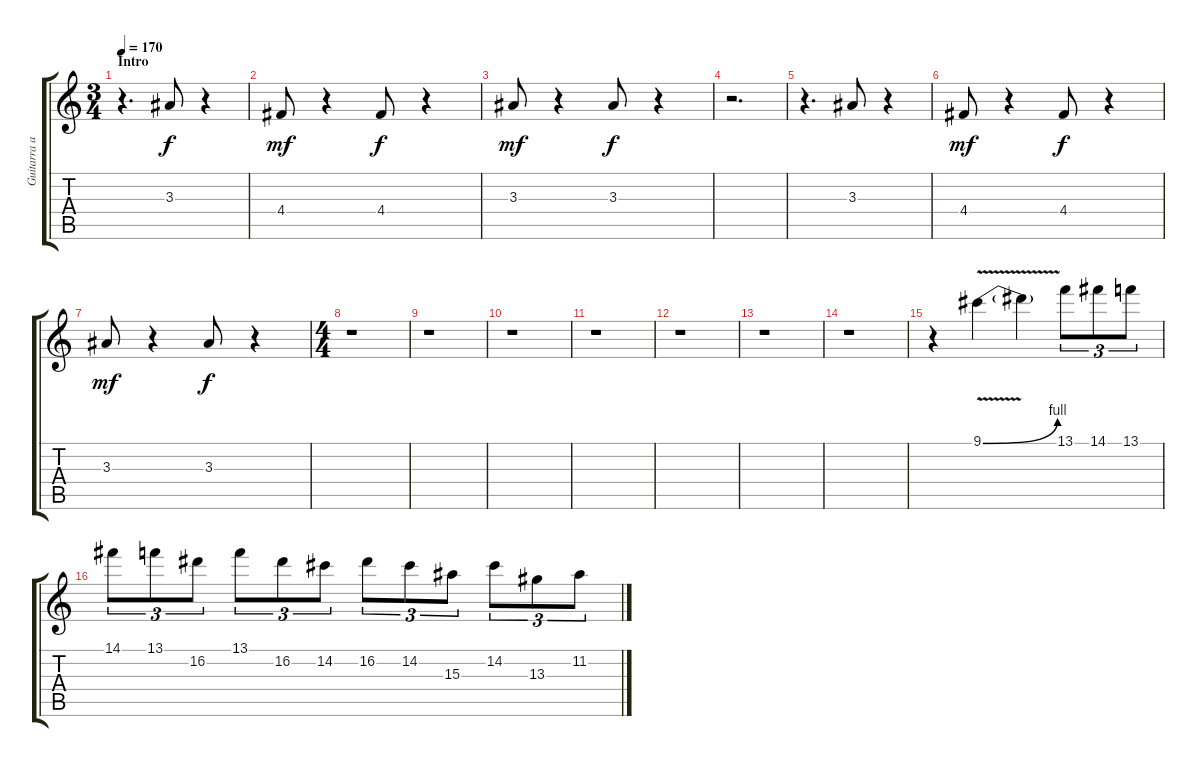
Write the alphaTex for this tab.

\track ("Guitarra adicional" "Guitarra a") {instrument distortionguitar}
\staff {score tabs}
\tuning (E4 B3 G3 D3 A2 D2) {hide}
\ts (3 4)
\section ("" "Intro")
\tempo 170
\clef g2
\ks c
r.4{d dy f instrument distortionguitar} 3.3.8 r.4 |
4.4.8{dy mf} r.4 4.4.8{dy f} r.4 |
3.3.8{dy mf} r.4 3.3.8{dy f} r.4 |
r.2{d} |
r.4{d} 3.3.8 r.4 |
4.4.8{dy mf} r.4 4.4.8{dy f} r.4 |
3.3.8{dy mf} r.4 3.3.8{dy f} r.4 |
\ts (4 4)
r.1 |
r.1 |
r.1 |
r.1 |
r.1 |
r.1 |
r.1 |
r.4 9.1{be (bend 0 0 60 4) v}.4 9.1{t}.4 13.1.8{tu (3 2)} 14.1.8{tu (3 2)} 13.1.8{tu (3 2)} |
14.1.8{tu (3 2)} 13.1.8{tu (3 2)} 16.2.8{tu (3 2)} 13.1.8{tu (3 2)} 16.2.8{tu (3 2)} 14.2.8{tu (3 2)} 16.2.8{tu (3 2)} 14.2.8{tu (3 2)} 15.3.8{tu (3 2)} 14.2.8{tu (3 2)} 13.3.8{tu (3 2)} 11.2.8{tu (3 2)}
